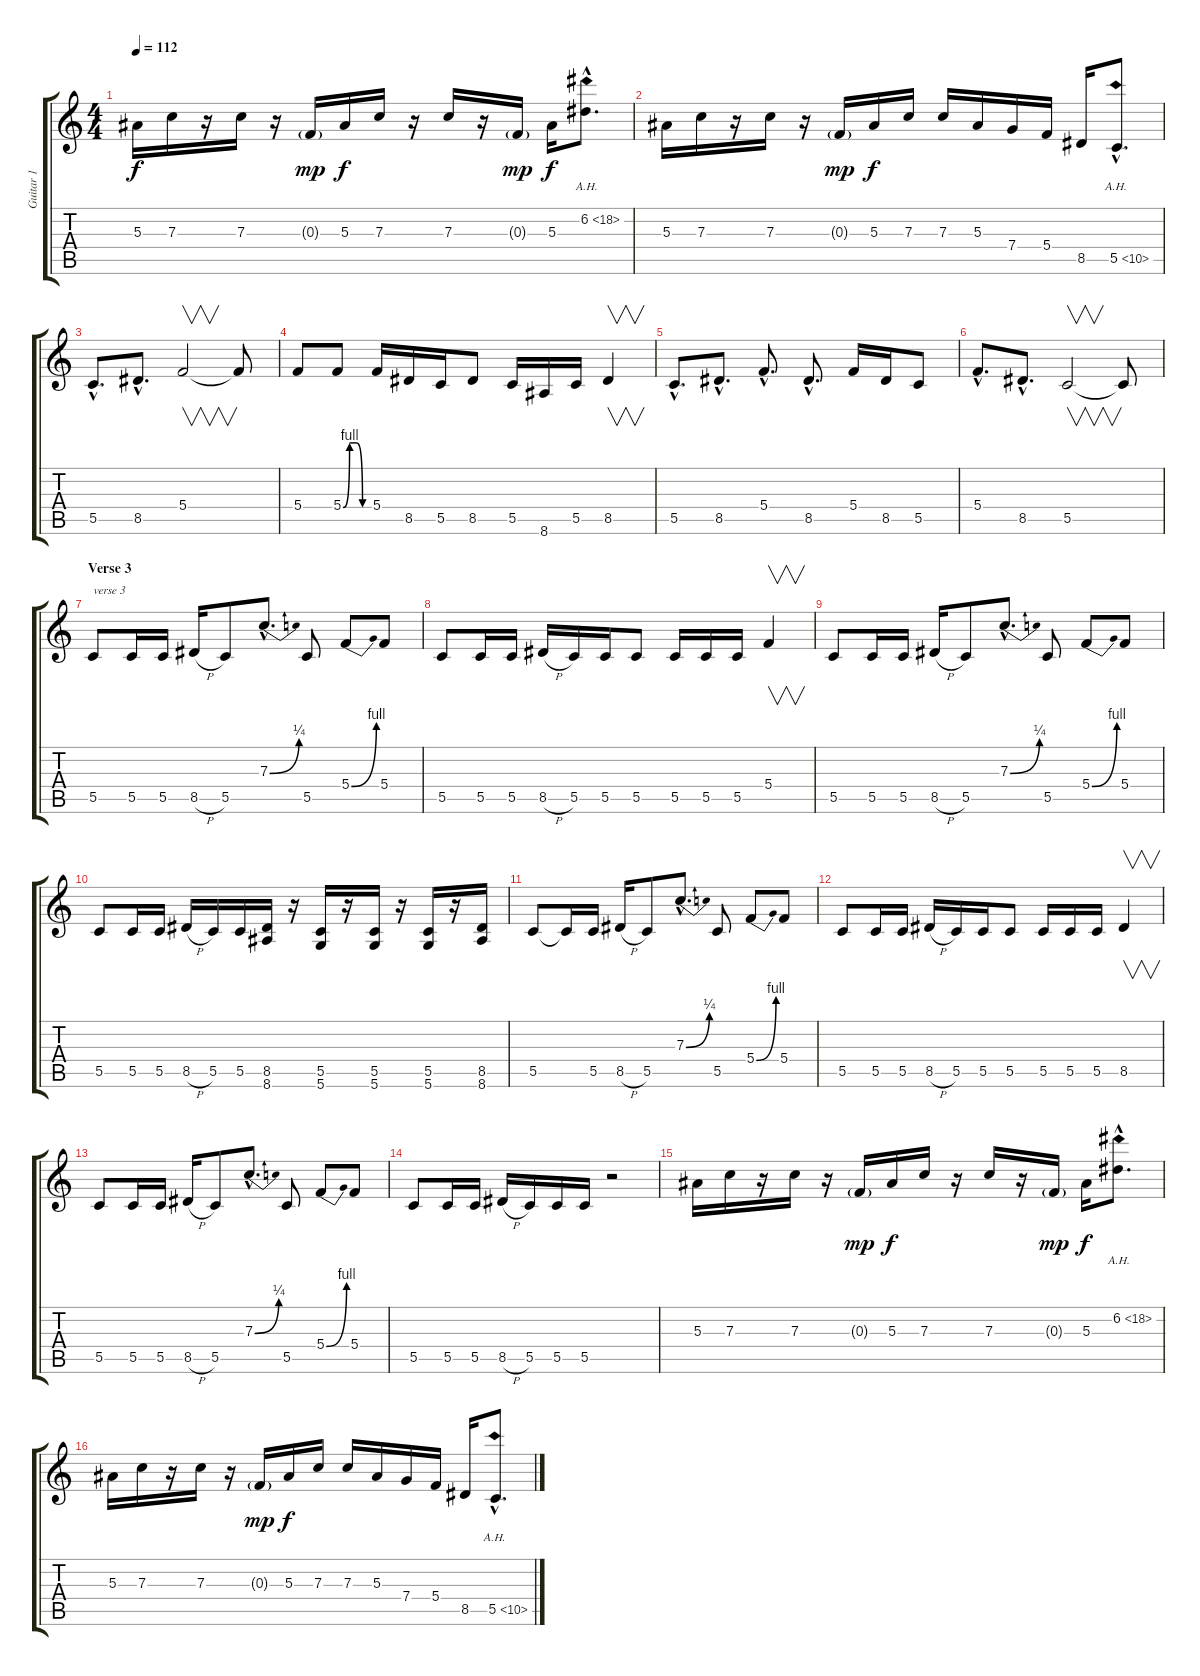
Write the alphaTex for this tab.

\track ("Guitar 1" "Guitar 1") {instrument distortionguitar}
\staff {score tabs}
\tuning (D4 A3 F3 C3 G2 D2) {hide}
\ts (4 4)
\tempo 112
\clef g2
\ks c
5.3.16{dy f} 7.3.16 r.16 7.3.16 r.16 0.3{g}.16{dy mp} 5.3.16{dy f} 7.3.16 r.16 7.3.16 r.16 0.3{g}.16{dy mp} 5.3.16{dy f} 6.2{ah 12 hac}.8{d} |
5.3.16 7.3.16 r.16 7.3.16 r.16 0.3{g}.16{dy mp} 5.3.16{dy f} 7.3.16 7.3.16 5.3.16 7.4.16 5.4.16 8.5.16 5.5{ah 5 hac}.8{d} |
5.5{hac}.8{d} 8.5{hac}.8{d} 5.4.2{v} 5.4{t}.8 |
5.4.8 5.4{be (custom 0 0 15 4 30 4 45 0 60 0)}.8 5.4.16 8.5.16 5.5.16 8.5.8 5.5.16 8.6.16 5.5.16 8.5.4{v} |
5.5{hac}.8{d} 8.5{hac}.8{d} 5.4{hac}.8{d} 8.5{hac}.8{d} 5.4.16 8.5.16 5.5.8 |
5.4{hac}.8{d} 8.5{hac}.8{d} 5.5.2{v} 5.5{t}.8 |
\section ("" "Verse 3")
5.5.8{txt "verse 3"} 5.5.16 5.5.16 8.5{h}.16 5.5.8 7.3{be (bend 0 0 60 1) hac}.8{d} 5.5.8 5.4{be (bend 0 0 60 4)}.8 5.4.8 |
5.5.8 5.5.16 5.5.16 8.5{h}.16 5.5.16 5.5.16 5.5.8 5.5.16 5.5.16 5.5.16 5.4.4{v} |
5.5.8 5.5.16 5.5.16 8.5{h}.16 5.5.8 7.3{be (bend 0 0 60 1) hac}.8{d} 5.5.8 5.4{be (bend 0 0 60 4)}.8 5.4.8 |
5.5.8 5.5.16 5.5.16 8.5{h}.16 5.5.16 5.5.16 (8.5 8.6).16 r.16 (5.5 5.6).16 r.16 (5.5 5.6).16 r.16 (5.5 5.6).16 r.16 (8.5 8.6).16 |
5.5.8 5.5{t}.16 5.5.16 8.5{h}.16 5.5.8 7.3{be (bend 0 0 60 1) hac}.8{d} 5.5.8 5.4{be (bend 0 0 60 4)}.8 5.4.8 |
5.5.8 5.5.16 5.5.16 8.5{h}.16 5.5.16 5.5.16 5.5.8 5.5.16 5.5.16 5.5.16 8.5.4{v} |
5.5.8 5.5.16 5.5.16 8.5{h}.16 5.5.8 7.3{be (bend 0 0 60 1) hac}.8{d} 5.5.8 5.4{be (bend 0 0 60 4)}.8 5.4.8 |
5.5.8 5.5.16 5.5.16 8.5{h}.16 5.5.16 5.5.16 5.5.16 r.2 |
5.3.16 7.3.16 r.16 7.3.16 r.16 0.3{g}.16{dy mp} 5.3.16{dy f} 7.3.16 r.16 7.3.16 r.16 0.3{g}.16{dy mp} 5.3.16{dy f} 6.2{ah 12 hac}.8{d} |
5.3.16 7.3.16 r.16 7.3.16 r.16 0.3{g}.16{dy mp} 5.3.16{dy f} 7.3.16 7.3.16 5.3.16 7.4.16 5.4.16 8.5.16 5.5{ah 5 hac}.8{d}
